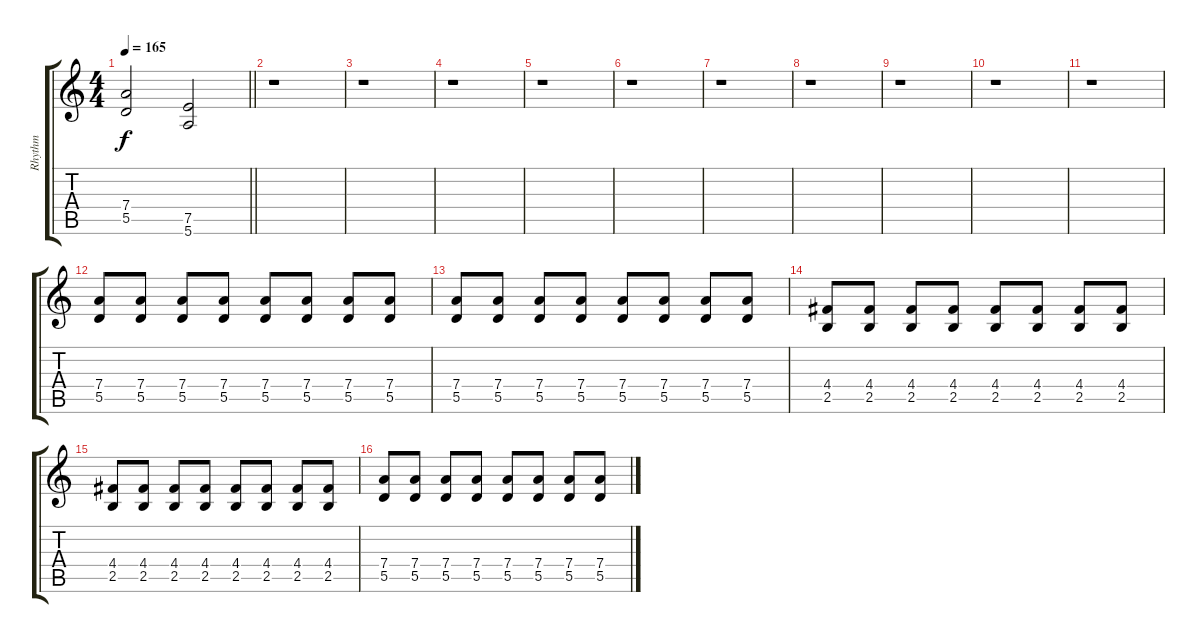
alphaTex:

\track ("Rhythm" "Rhythm") {instrument distortionguitar}
\staff {score tabs}
\tuning (E4 B3 G3 D3 A2 E2) {hide}
\ts (4 4)
\tempo 165
\clef g2
\barLineRight lightlight
\ks c
(7.4 5.5).2{dy f} (7.5 5.6).2 |
r.1 |
r.1 |
r.1 |
r.1 |
r.1 |
r.1 |
r.1 |
r.1 |
r.1 |
r.1 |
(7.4 5.5).8 (7.4 5.5).8 (7.4 5.5).8 (7.4 5.5).8 (7.4 5.5).8 (7.4 5.5).8 (7.4 5.5).8 (7.4 5.5).8 |
(7.4 5.5).8 (7.4 5.5).8 (7.4 5.5).8 (7.4 5.5).8 (7.4 5.5).8 (7.4 5.5).8 (7.4 5.5).8 (7.4 5.5).8 |
(4.4 2.5).8 (4.4 2.5).8 (4.4 2.5).8 (4.4 2.5).8 (4.4 2.5).8 (4.4 2.5).8 (4.4 2.5).8 (4.4 2.5).8 |
(4.4 2.5).8 (4.4 2.5).8 (4.4 2.5).8 (4.4 2.5).8 (4.4 2.5).8 (4.4 2.5).8 (4.4 2.5).8 (4.4 2.5).8 |
(7.4 5.5).8 (7.4 5.5).8 (7.4 5.5).8 (7.4 5.5).8 (7.4 5.5).8 (7.4 5.5).8 (7.4 5.5).8 (7.4 5.5).8
